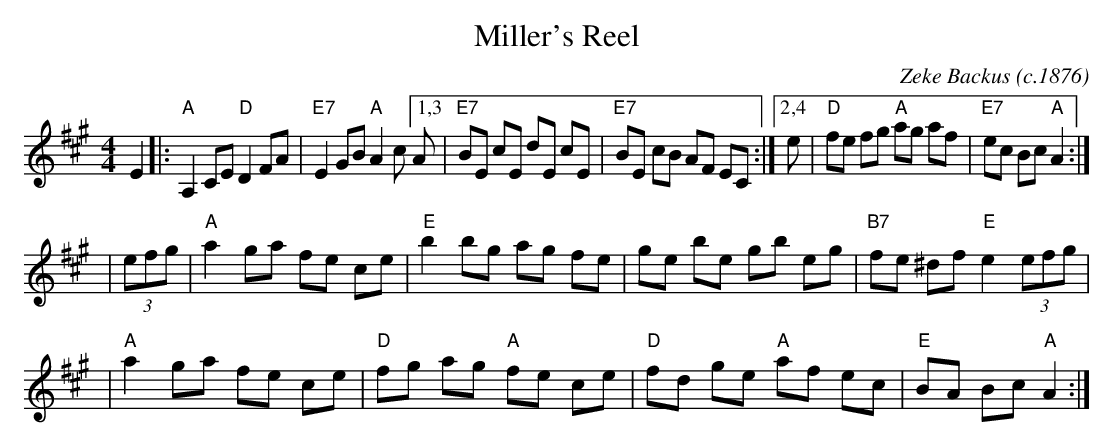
X:1
T: Miller's Reel
C: Zeke Backus (c.1876)
M: 4/4
L: 1/8
K: A
E2 \
|: "A"A,2 CE "D"D2 FA | "E7"E2 GB "A"A2 c [1,3 A | "E7"BE cE dE cE | "E7"BE cB AF EC \
                                        :|[2,4 e | "D"fe fg "A"ag af | "E7"ec Bc "A"A2 :|
| (3efg \
| "A"a2 ga fe ce | "E"b2 bg ag fe | ge be gb eg | "B7"fe ^df "E"e2 (3efg |
| "A"a2 ga fe ce | "D"fg ag "A"fe ce | "D"fd ge "A"af ec | "E"BA Bc "A"A2 :|
